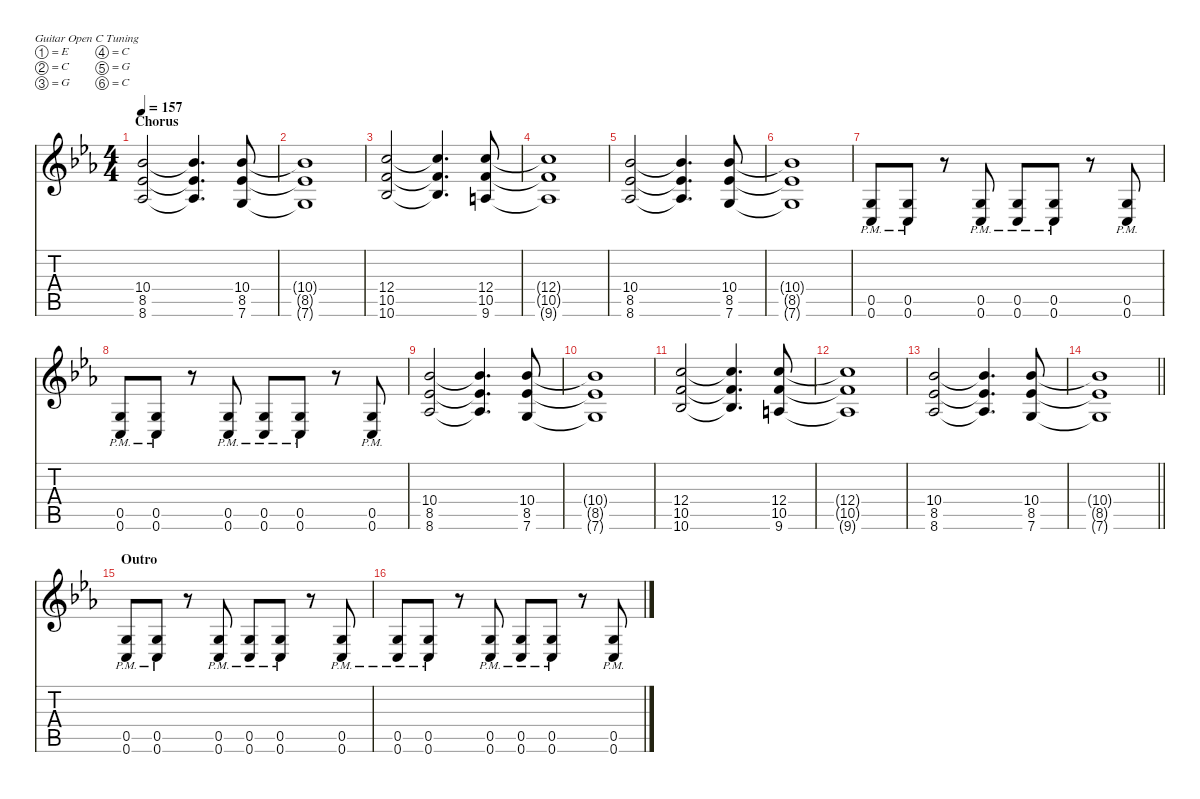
\defaultSystemsLayout 4
\hideDynamics
\bracketExtendMode nobrackets
\singleTrackTrackNamePolicy hidden
\multiTrackTrackNamePolicy hidden
\firstSystemTrackNameMode fullname
\otherSystemsTrackNameOrientation horizontal
\track ("Guitar Three" "od.guit.") {instrument overdrivenguitar}
\staff {score tabs}
\tuning (E4 C4 G3 C3 G2 C2)
\ts (4 4)
\section ("" "Chorus")
\tempo 157
\clef g2
\ks cminor
(10.4{acc b} 8.5{acc b} 8.6{acc b}).2{dy f beam Up} (10.4{t acc b} 8.5{t acc b} 8.6{t acc b}).4{d beam Up} (10.4{acc b} 8.5{acc b} 7.6{acc forcenatural}).8{beam Up} |
(10.4{t acc b} 8.5{t acc b} 7.6{t acc forcenatural}).1{beam Up} |
(12.4{acc forcenatural} 10.5{acc forcenatural} 10.6{acc b}).2{beam Up} (12.4{t acc forcenatural} 10.5{t acc forcenatural} 10.6{t acc b}).4{d beam Up} (12.4{acc forcenatural} 10.5{acc forcenatural} 9.6{acc forcenatural}).8{beam Up} |
(12.4{t acc forcenatural} 10.5{t acc forcenatural} 9.6{t acc forcenatural}).1{beam Up} |
(10.4{acc b} 8.5{acc b} 8.6{acc b}).2{beam Up} (10.4{t acc b} 8.5{t acc b} 8.6{t acc b}).4{d beam Up} (10.4{acc b} 8.5{acc b} 7.6{acc forcenatural}).8{beam Up} |
(10.4{t acc b} 8.5{t acc b} 7.6{t acc forcenatural}).1{beam Up} |
(0.5{pm acc forcenatural} 0.6{pm acc forcenatural}).8{beam Up} (0.5{pm acc forcenatural} 0.6{pm acc forcenatural}).8{beam Up} r.8{beam Up} (0.5{pm acc forcenatural} 0.6{pm acc forcenatural}).8{beam Up} (0.5{pm acc forcenatural} 0.6{pm acc forcenatural}).8{beam Up} (0.5{pm acc forcenatural} 0.6{pm acc forcenatural}).8{beam Up} r.8{beam Up} (0.5{pm acc forcenatural} 0.6{pm acc forcenatural}).8{beam Up} |
(0.5{pm acc forcenatural} 0.6{pm acc forcenatural}).8{beam Up} (0.5{pm acc forcenatural} 0.6{pm acc forcenatural}).8{beam Up} r.8{beam Up} (0.5{pm acc forcenatural} 0.6{pm acc forcenatural}).8{beam Up} (0.5{pm acc forcenatural} 0.6{pm acc forcenatural}).8{beam Up} (0.5{pm acc forcenatural} 0.6{pm acc forcenatural}).8{beam Up} r.8{beam Up} (0.5{pm acc forcenatural} 0.6{pm acc forcenatural}).8{beam Up} |
(10.4{acc b} 8.5{acc b} 8.6{acc b}).2{beam Up} (10.4{t acc b} 8.5{t acc b} 8.6{t acc b}).4{d beam Up} (10.4{acc b} 8.5{acc b} 7.6{acc forcenatural}).8{beam Up} |
(10.4{t acc b} 8.5{t acc b} 7.6{t acc forcenatural}).1{beam Up} |
(12.4{acc forcenatural} 10.5{acc forcenatural} 10.6{acc b}).2{beam Up} (12.4{t acc forcenatural} 10.5{t acc forcenatural} 10.6{t acc b}).4{d beam Up} (12.4{acc forcenatural} 10.5{acc forcenatural} 9.6{acc forcenatural}).8{beam Up} |
(12.4{t acc forcenatural} 10.5{t acc forcenatural} 9.6{t acc forcenatural}).1{beam Up} |
(10.4{acc b} 8.5{acc b} 8.6{acc b}).2{beam Up} (10.4{t acc b} 8.5{t acc b} 8.6{t acc b}).4{d beam Up} (10.4{acc b} 8.5{acc b} 7.6{acc forcenatural}).8{beam Up} |
\barLineRight lightlight
(10.4{t acc b} 8.5{t acc b} 7.6{t acc forcenatural}).1{beam Up} |
\section ("" "Outro")
(0.5{pm acc forcenatural} 0.6{pm acc forcenatural}).8{beam Up} (0.5{pm acc forcenatural} 0.6{pm acc forcenatural}).8{beam Up} r.8{beam Up} (0.5{pm acc forcenatural} 0.6{pm acc forcenatural}).8{beam Up} (0.5{pm acc forcenatural} 0.6{pm acc forcenatural}).8{beam Up} (0.5{pm acc forcenatural} 0.6{pm acc forcenatural}).8{beam Up} r.8{beam Up} (0.5{pm acc forcenatural} 0.6{pm acc forcenatural}).8{beam Up} |
(0.5{pm acc forcenatural} 0.6{pm acc forcenatural}).8{beam Up} (0.5{pm acc forcenatural} 0.6{pm acc forcenatural}).8{beam Up} r.8{beam Up} (0.5{pm acc forcenatural} 0.6{pm acc forcenatural}).8{beam Up} (0.5{pm acc forcenatural} 0.6{pm acc forcenatural}).8{beam Up} (0.5{pm acc forcenatural} 0.6{pm acc forcenatural}).8{beam Up} r.8{beam Up} (0.5{pm acc forcenatural} 0.6{pm acc forcenatural}).8{beam Up}
